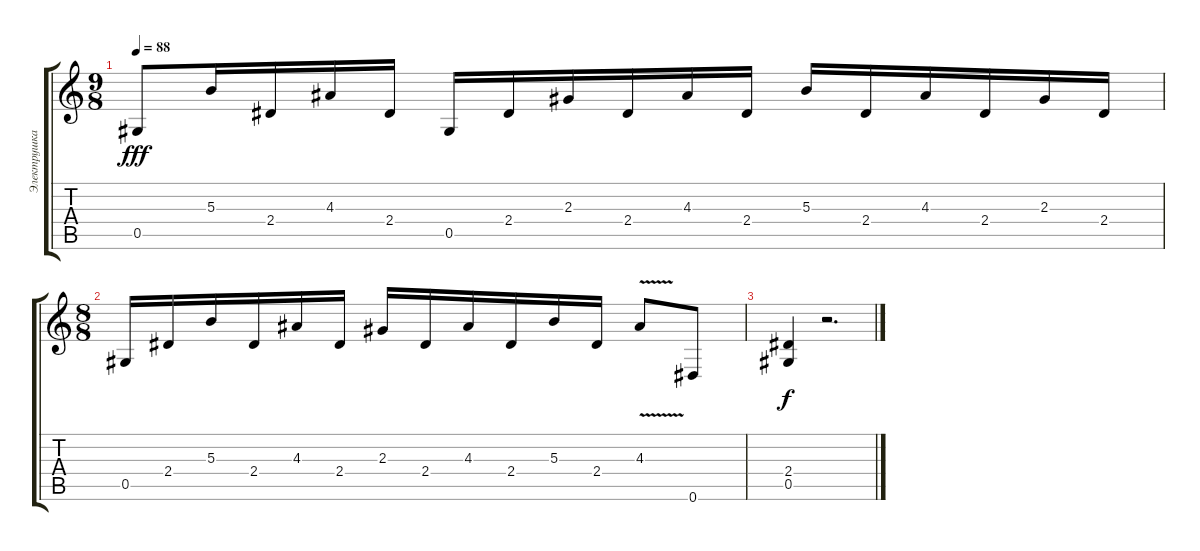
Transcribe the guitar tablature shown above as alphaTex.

\track ("Электрушка" "Электрушка") {instrument electricguitarclean}
\staff {score tabs}
\tuning (Eb4 Bb3 Gb3 Db3 Ab2 Eb2) {hide}
\ts (9 8)
\tempo 88
\clef g2
\ks c
0.5.8{dy fff} 5.3.16 2.4.16 4.3.16 2.4.16 0.5.16 2.4.16 2.3.16 2.4.16 4.3.16 2.4.16 5.3.16 2.4.16 4.3.16 2.4.16 2.3.16 2.4.16 |
\ts (8 8)
0.5.16 2.4.16 5.3.16 2.4.16 4.3.16 2.4.16 2.3.16 2.4.16 4.3.16 2.4.16 5.3.16 2.4.16 4.3{v}.8 0.6.8 |
(2.4 0.5).4{dy f} r.2{d}
